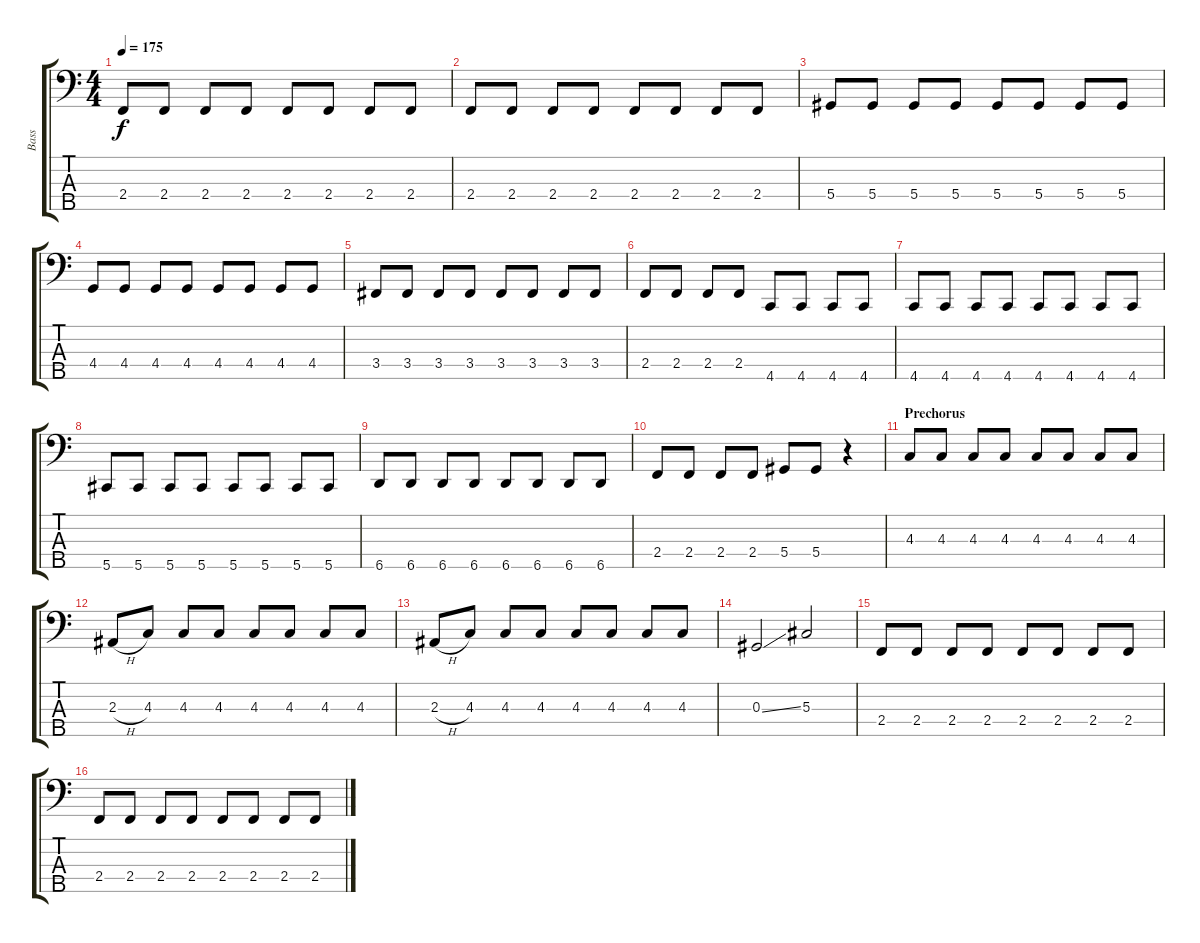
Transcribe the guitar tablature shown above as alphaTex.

\track ("Bass" "Bass") {instrument electricbasspick}
\staff {score tabs}
\tuning (Gb2 Db2 Ab1 Eb1 Ab0) {hide}
\ts (4 4)
\tempo 175
\clef f4
\ks c
2.4.8{dy f} 2.4.8 2.4.8 2.4.8 2.4.8 2.4.8 2.4.8 2.4.8 |
2.4.8 2.4.8 2.4.8 2.4.8 2.4.8 2.4.8 2.4.8 2.4.8 |
5.4.8 5.4.8 5.4.8 5.4.8 5.4.8 5.4.8 5.4.8 5.4.8 |
4.4.8 4.4.8 4.4.8 4.4.8 4.4.8 4.4.8 4.4.8 4.4.8 |
3.4.8 3.4.8 3.4.8 3.4.8 3.4.8 3.4.8 3.4.8 3.4.8 |
2.4.8 2.4.8 2.4.8 2.4.8 4.5.8 4.5.8 4.5.8 4.5.8 |
4.5.8 4.5.8 4.5.8 4.5.8 4.5.8 4.5.8 4.5.8 4.5.8 |
5.5.8 5.5.8 5.5.8 5.5.8 5.5.8 5.5.8 5.5.8 5.5.8 |
6.5.8 6.5.8 6.5.8 6.5.8 6.5.8 6.5.8 6.5.8 6.5.8 |
2.4.8 2.4.8 2.4.8 2.4.8 5.4.8 5.4.8 r.4 |
\section ("" "Prechorus")
4.3.8 4.3.8 4.3.8 4.3.8 4.3.8 4.3.8 4.3.8 4.3.8 |
2.3{h}.8 4.3.8 4.3.8 4.3.8 4.3.8 4.3.8 4.3.8 4.3.8 |
2.3{h}.8 4.3.8 4.3.8 4.3.8 4.3.8 4.3.8 4.3.8 4.3.8 |
0.3{ss}.2 5.3.2 |
2.4.8 2.4.8 2.4.8 2.4.8 2.4.8 2.4.8 2.4.8 2.4.8 |
2.4.8 2.4.8 2.4.8 2.4.8 2.4.8 2.4.8 2.4.8 2.4.8
